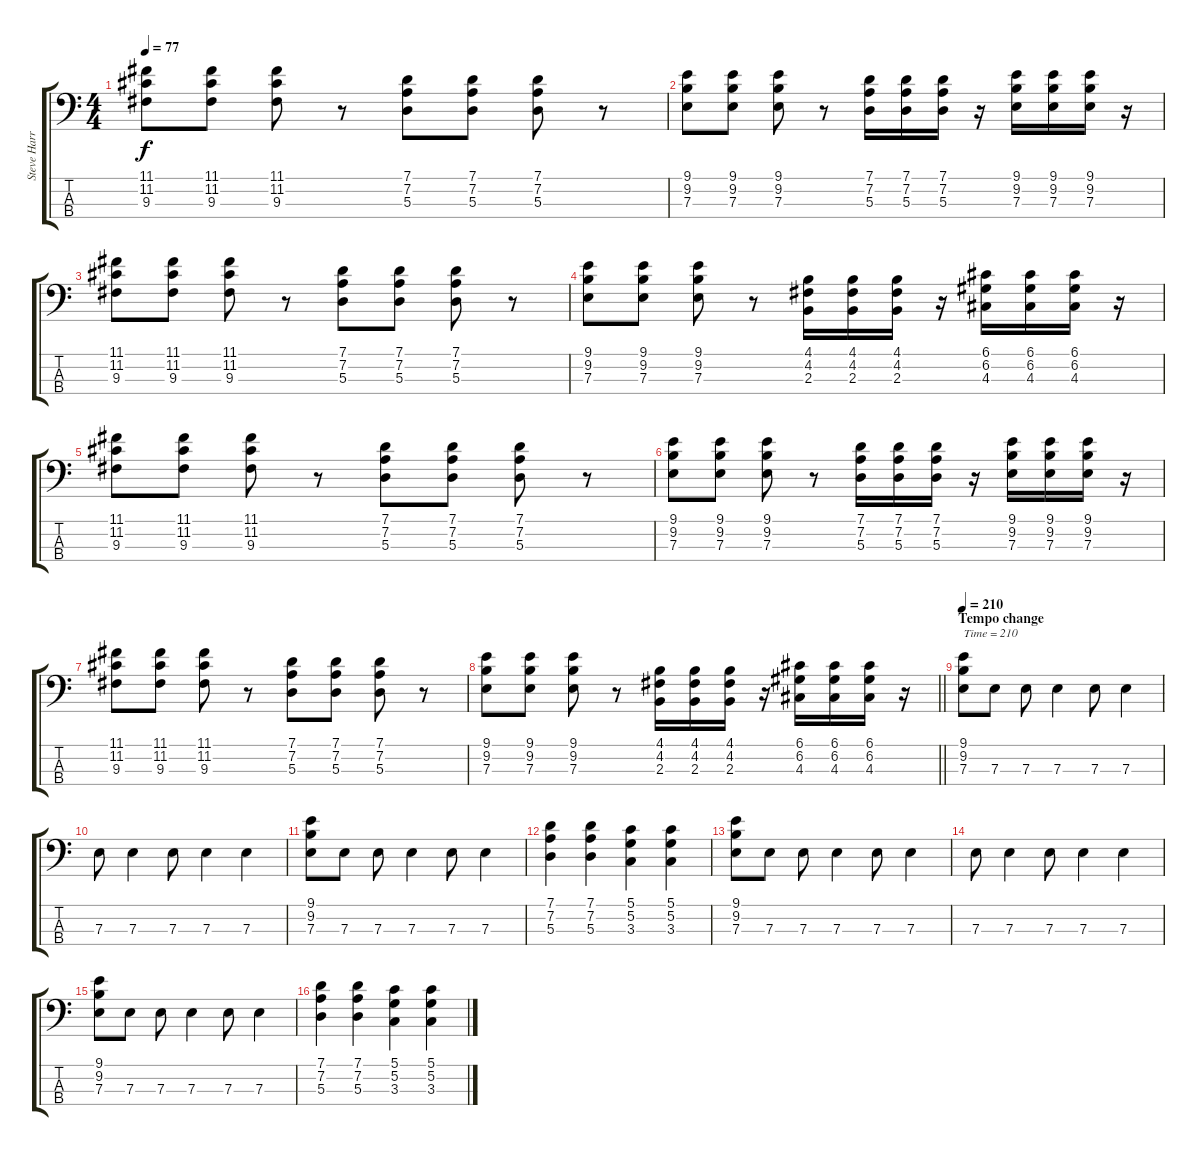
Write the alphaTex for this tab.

\track ("Steve Harris" "Steve Harr") {instrument electricbassfinger}
\staff {score tabs}
\tuning (G2 D2 A1 E1) {hide}
\ts (4 4)
\tempo 77
\clef f4
\ks c
(11.1 11.2 9.3).8{dy f} (11.1 11.2 9.3).8 (11.1 11.2 9.3).8 r.8 (7.1 7.2 5.3).8 (7.1 7.2 5.3).8 (7.1 7.2 5.3).8 r.8 |
(9.1 9.2 7.3).8 (9.1 9.2 7.3).8 (9.1 9.2 7.3).8 r.8 (7.1 7.2 5.3).16 (7.1 7.2 5.3).16 (7.1 7.2 5.3).16 r.16 (9.1 9.2 7.3).16 (9.1 9.2 7.3).16 (9.1 9.2 7.3).16 r.16 |
(11.1 11.2 9.3).8 (11.1 11.2 9.3).8 (11.1 11.2 9.3).8 r.8 (7.1 7.2 5.3).8 (7.1 7.2 5.3).8 (7.1 7.2 5.3).8 r.8 |
(9.1 9.2 7.3).8 (9.1 9.2 7.3).8 (9.1 9.2 7.3).8 r.8 (4.1 4.2 2.3).16 (4.1 4.2 2.3).16 (4.1 4.2 2.3).16 r.16 (6.1 6.2 4.3).16 (6.1 6.2 4.3).16 (6.1 6.2 4.3).16 r.16 |
(11.1 11.2 9.3).8 (11.1 11.2 9.3).8 (11.1 11.2 9.3).8 r.8 (7.1 7.2 5.3).8 (7.1 7.2 5.3).8 (7.1 7.2 5.3).8 r.8 |
(9.1 9.2 7.3).8 (9.1 9.2 7.3).8 (9.1 9.2 7.3).8 r.8 (7.1 7.2 5.3).16 (7.1 7.2 5.3).16 (7.1 7.2 5.3).16 r.16 (9.1 9.2 7.3).16 (9.1 9.2 7.3).16 (9.1 9.2 7.3).16 r.16 |
(11.1 11.2 9.3).8 (11.1 11.2 9.3).8 (11.1 11.2 9.3).8 r.8 (7.1 7.2 5.3).8 (7.1 7.2 5.3).8 (7.1 7.2 5.3).8 r.8 |
\barLineRight lightlight
(9.1 9.2 7.3).8 (9.1 9.2 7.3).8 (9.1 9.2 7.3).8 r.8 (4.1 4.2 2.3).16 (4.1 4.2 2.3).16 (4.1 4.2 2.3).16 r.16 (6.1 6.2 4.3).16 (6.1 6.2 4.3).16 (6.1 6.2 4.3).16 r.16 |
\section ("" "Tempo change")
\tempo 210
(9.1 9.2 7.3).8{txt "Time = 210"} 7.3.8 7.3.8 7.3.4 7.3.8 7.3.4 |
7.3.8 7.3.4 7.3.8 7.3.4 7.3.4 |
(9.1 9.2 7.3).8 7.3.8 7.3.8 7.3.4 7.3.8 7.3.4 |
(7.1 7.2 5.3).4 (7.1 7.2 5.3).4 (5.1 5.2 3.3).4 (5.1 5.2 3.3).4 |
(9.1 9.2 7.3).8 7.3.8 7.3.8 7.3.4 7.3.8 7.3.4 |
7.3.8 7.3.4 7.3.8 7.3.4 7.3.4 |
(9.1 9.2 7.3).8 7.3.8 7.3.8 7.3.4 7.3.8 7.3.4 |
(7.1 7.2 5.3).4 (7.1 7.2 5.3).4 (5.1 5.2 3.3).4 (5.1 5.2 3.3).4
